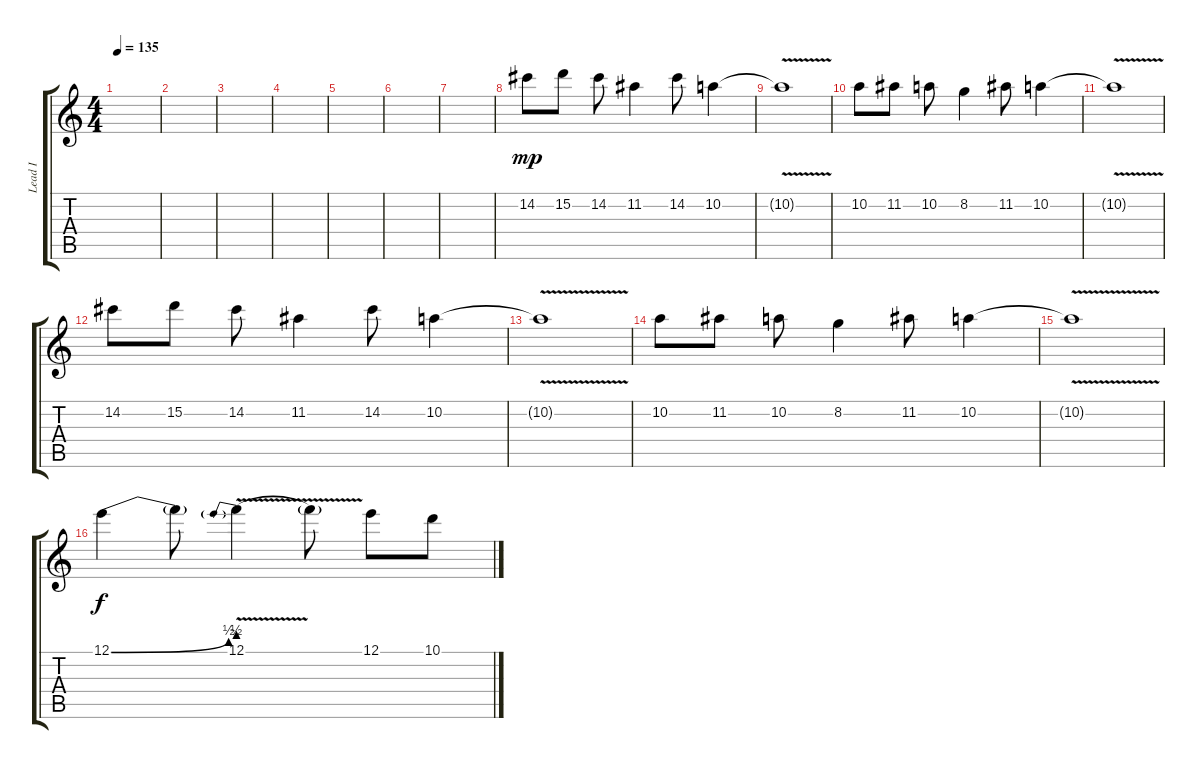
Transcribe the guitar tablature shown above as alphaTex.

\track ("Lead I" "Lead I") {instrument distortionguitar}
\staff {score tabs}
\tuning (E4 B3 G3 D3 A2 E2) {hide}
\ts (4 4)
\tempo 135
\clef g2
\ks c
|
|
|
|
|
|
|
14.2.8{dy mp} 15.2.8 14.2.8 11.2.4 14.2.8 10.2.4 |
10.2{v t}.1 |
10.2.8 11.2.8 10.2.8 8.2.4 11.2.8 10.2.4 |
10.2{v t}.1 |
14.2.8 15.2.8 14.2.8 11.2.4 14.2.8 10.2.4 |
10.2{v t}.1 |
10.2.8 11.2.8 10.2.8 8.2.4 11.2.8 10.2.4 |
10.2{v t}.1 |
12.1{be (bend 0 0 60 2)}.4{dy f} 12.1{t}.8 12.1{be (prebend 0 2 60 2) v}.4 12.1{t}.8 12.1.8 10.1.8
